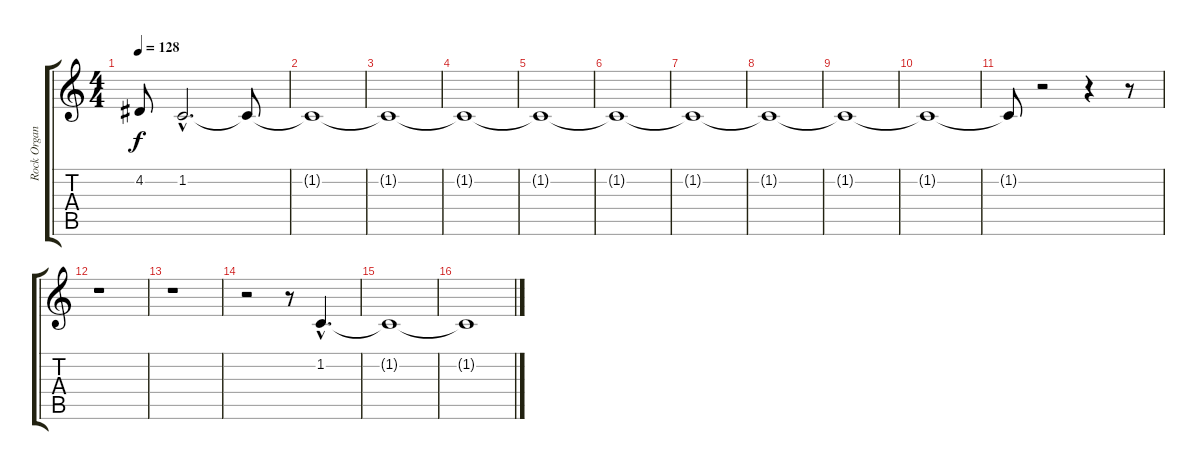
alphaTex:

\track ("Rock Organ               " "Rock Organ") {instrument rockorgan}
\staff {score tabs}
\tuning (E4 B3 G3 D3 A2 E2) {hide}
\ts (4 4)
\tempo 128
\clef g2
\ks c
4.2{t}.8{dy f} 1.2{hac}.2{d} 1.2{t}.8 |
1.2{t}.1 |
1.2{t}.1 |
1.2{t}.1 |
1.2{t}.1 |
1.2{t}.1 |
1.2{t}.1 |
1.2{t}.1 |
1.2{t}.1 |
1.2{t}.1 |
1.2{t}.8 r.2 r.4 r.8 |
r.1 |
r.1 |
r.2 r.8 1.2{hac}.4{d} |
1.2{t}.1 |
1.2{t}.1
